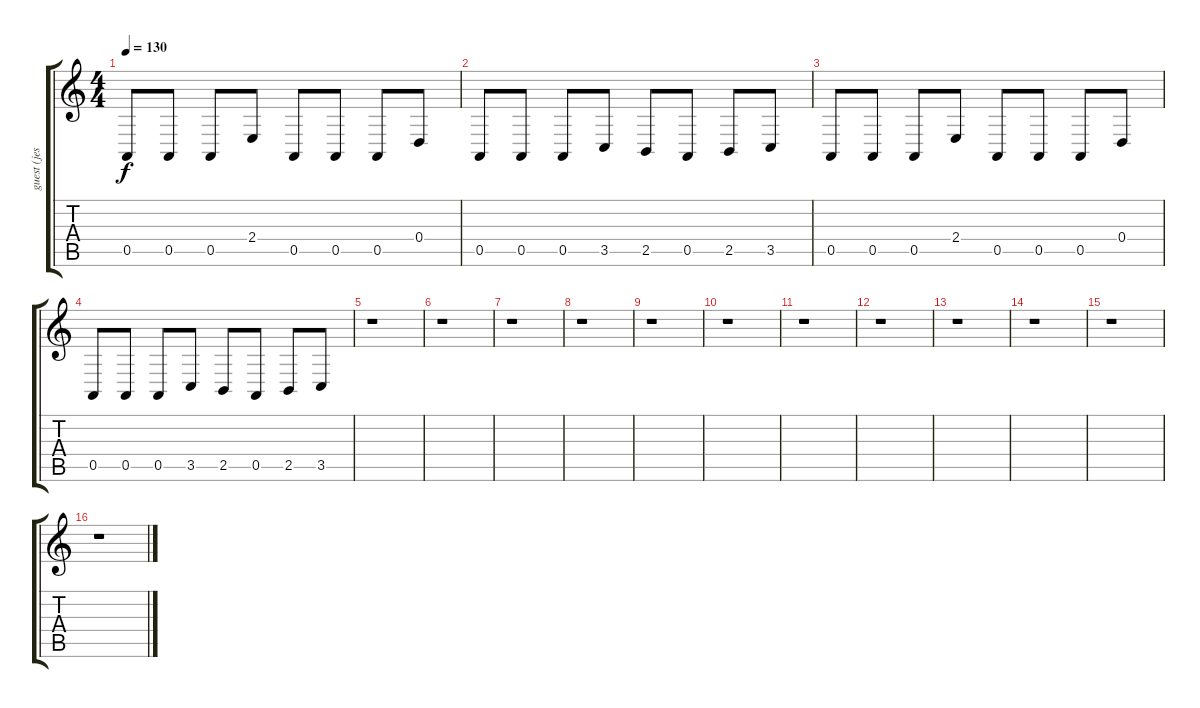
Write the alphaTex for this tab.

\track ("guest (jessica) atmosphere" "guest (jes") {instrument fx4atmosphere}
\staff {score tabs}
\tuning (E4 B3 G3 D3 A2 E2) {hide}
\ts (4 4)
\tempo 130
\clef g2
\ks c
0.5.8{dy f} 0.5.8 0.5.8 2.4.8 0.5.8 0.5.8 0.5.8 0.4.8 |
0.5.8 0.5.8 0.5.8 3.5.8 2.5.8 0.5.8 2.5.8 3.5.8 |
0.5.8 0.5.8 0.5.8 2.4.8 0.5.8 0.5.8 0.5.8 0.4.8 |
0.5.8 0.5.8 0.5.8 3.5.8 2.5.8 0.5.8 2.5.8 3.5.8 |
r.1 |
r.1 |
r.1 |
r.1 |
r.1 |
r.1 |
r.1 |
r.1 |
r.1 |
r.1 |
r.1 |
r.1
